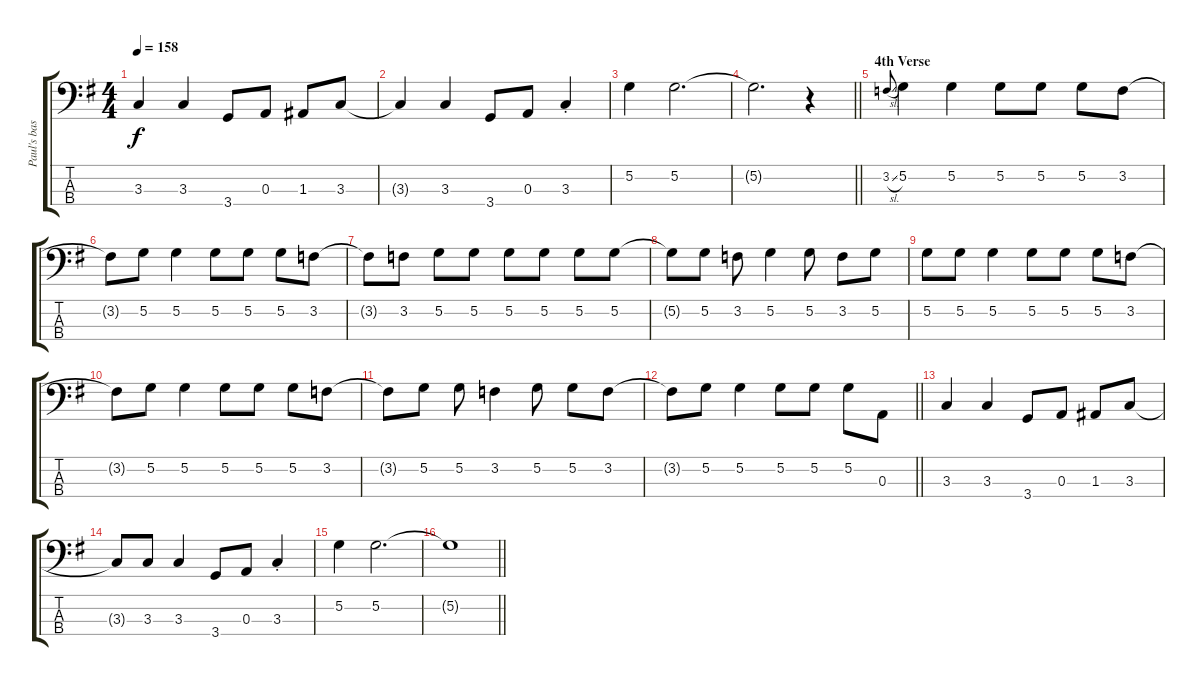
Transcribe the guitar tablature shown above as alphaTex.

\track ("Paul's bass" "Paul's bas") {instrument electricbasspick}
\staff {score tabs}
\tuning (G2 D2 A1 E1) {hide}
\ts (4 4)
\tempo 158
\clef f4
\ks g
3.3.4{dy f} 3.3.4 3.4.8 0.3.8 1.3.8 3.3.8 |
3.3{t}.4 3.3.4 3.4.8 0.3.8 3.3{st}.4 |
5.2.4 5.2.2{d} |
\barLineRight lightlight
5.2{t}.2{d} r.4 |
\section ("" "4th Verse")
3.2{sl}.8{gr onbeat} 5.2.4 5.2.4 5.2.8 5.2.8 5.2.8 3.2.8 |
3.2{t}.8 5.2.8 5.2.4 5.2.8 5.2.8 5.2.8 3.2.8 |
3.2{t}.8 3.2.8 5.2.8 5.2.8 5.2.8 5.2.8 5.2.8 5.2.8 |
5.2{t}.8 5.2.8 3.2.8 5.2.4 5.2.8 3.2.8 5.2.8 |
5.2.8 5.2.8 5.2.4 5.2.8 5.2.8 5.2.8 3.2.8 |
3.2{t}.8 5.2.8 5.2.4 5.2.8 5.2.8 5.2.8 3.2.8 |
3.2{t}.8 5.2.8 5.2.8 3.2.4 5.2.8 5.2.8 3.2.8 |
\barLineRight lightlight
3.2{t}.8 5.2.8 5.2.4 5.2.8 5.2.8 5.2.8 0.3.8 |
3.3.4 3.3.4 3.4.8 0.3.8 1.3.8 3.3.8 |
3.3{t}.8 3.3.8 3.3.4 3.4.8 0.3.8 3.3{st}.4 |
5.2.4 5.2.2{d} |
\barLineRight lightlight
5.2{t}.1
